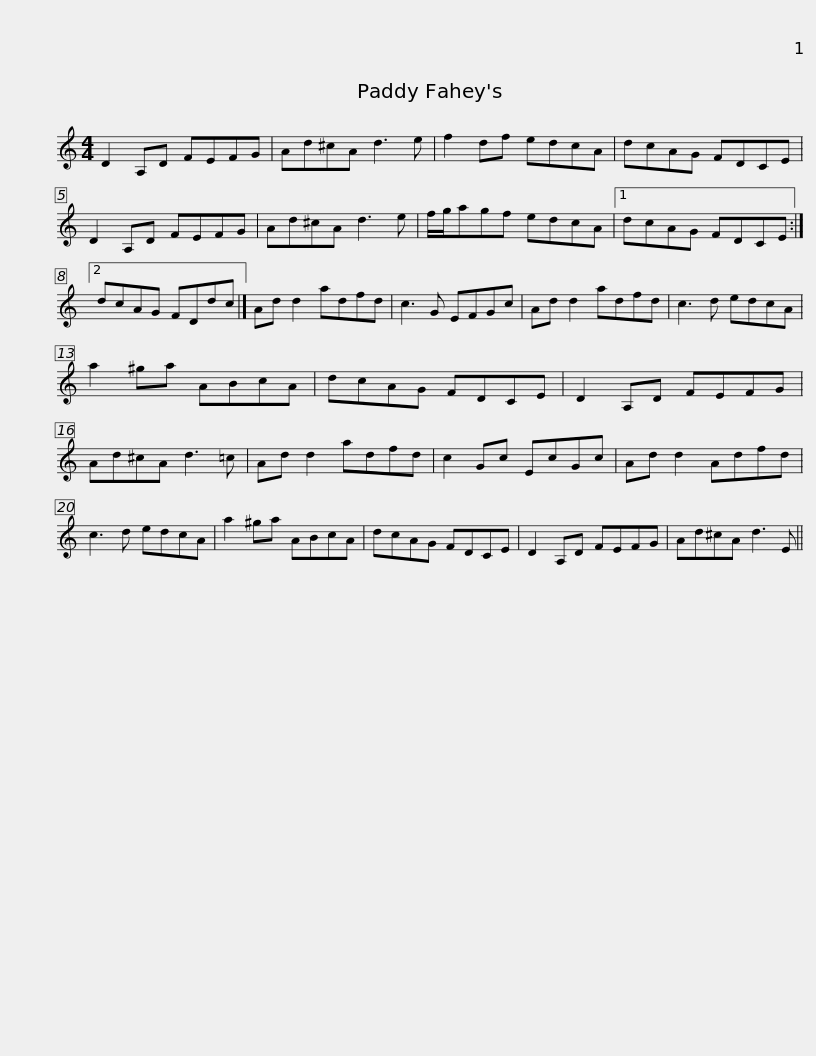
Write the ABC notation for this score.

X:1
L:1/8
M:4/4
I:linebreak $
K:C
V:1 treble
V:1
 D2 A,D FEFG | Ad^cA d3 e | f2 df edcA | dcAG FDCE | D2 A,D FEFG | %5
 Ad^cA d3 e |$ f/g/agf edcA |1 dcAG FDCE :|2 dcAG FDdc |] Ad d2 adfd | %10
 c3 G EFGc |$ Ad d2 adfd | c3 d edcA | a2 ^ga ABcA | dcAG FDCE | %15
 D2 A,D FEFG | Ad^cA d3 =c |$ Ad d2 adfd | c2 Gc EcGc | Ad d2 Adfd | %20
 c3 d edcA | a2 ^ga ABcA | dcAG FDCE |$ D2 A,D FEFG | Ad^cA d3 E || %25
